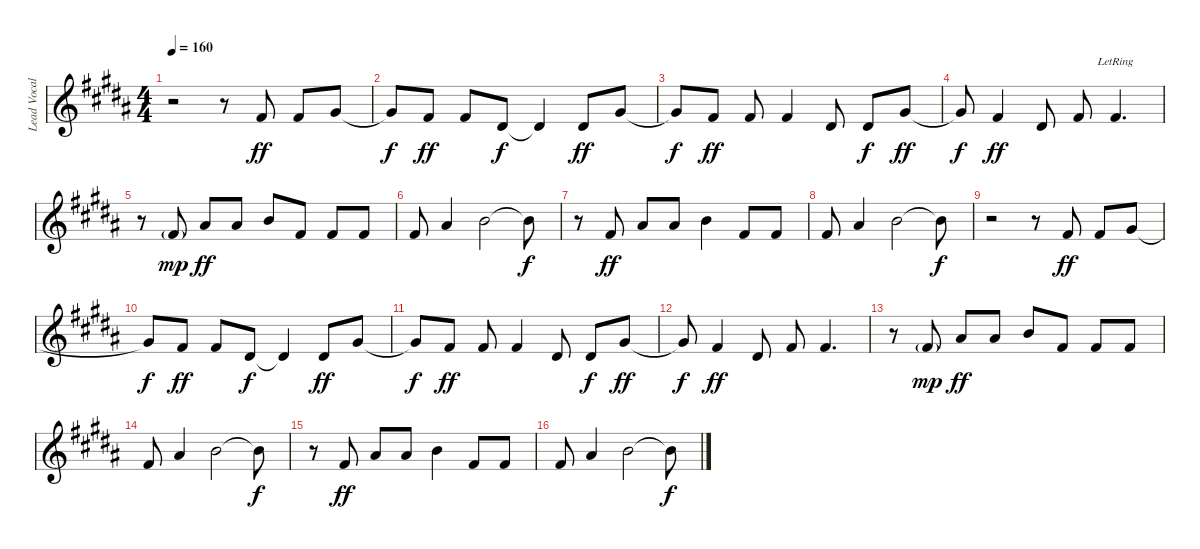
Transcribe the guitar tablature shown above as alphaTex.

\track ("Lead Vocals" "Lead Vocal") {instrument tenorsax}
\staff {score}
\tuning (E4 B3 G3 D3 A2 E2) {hide}
\ts (4 4)
\tempo 160
\clef g2
\ks b
r.2{dy f} r.8 2.1.8{dy ff} 2.1.8 4.1.8 |
4.1{t}.8{dy f} 2.1.8{dy ff} 2.1.8 4.2.8{dy f} 4.2{t}.4 4.2.8{dy ff} 4.1.8 |
4.1{t}.8{dy f} 2.1.8{dy ff} 2.1.8 2.1.4 4.2.8 4.2.8{dy f} 4.1.8{dy ff} |
4.1{t}.8{dy f} 2.1.4{dy ff} 4.2.8 2.1.8 2.1{lr}.4{d} |
r.8 2.1{g}.8{dy mp} 6.1.8{dy ff} 6.1.8 7.1.8 2.1.8 2.1.8 2.1.8 |
2.1.8 6.1.4 7.1.2 7.1{t}.8{dy f} |
r.8 2.1.8{dy ff} 6.1.8 6.1.8 7.1.4 2.1.8 2.1.8 |
2.1.8 6.1.4 7.1.2 7.1{t}.8{dy f} |
r.2 r.8 2.1.8{dy ff} 2.1.8 4.1.8 |
4.1{t}.8{dy f} 2.1.8{dy ff} 2.1.8 4.2.8{dy f} 4.2{t}.4 4.2.8{dy ff} 4.1.8 |
4.1{t}.8{dy f} 2.1.8{dy ff} 2.1.8 2.1.4 4.2.8 4.2.8{dy f} 4.1.8{dy ff} |
4.1{t}.8{dy f} 2.1.4{dy ff} 4.2.8 2.1.8 2.1.4{d} |
r.8 2.1{g}.8{dy mp} 6.1.8{dy ff} 6.1.8 7.1.8 2.1.8 2.1.8 2.1.8 |
2.1.8 6.1.4 7.1.2 7.1{t}.8{dy f} |
r.8 2.1.8{dy ff} 6.1.8 6.1.8 7.1.4 2.1.8 2.1.8 |
2.1.8 6.1.4 7.1.2 7.1{t}.8{dy f}
